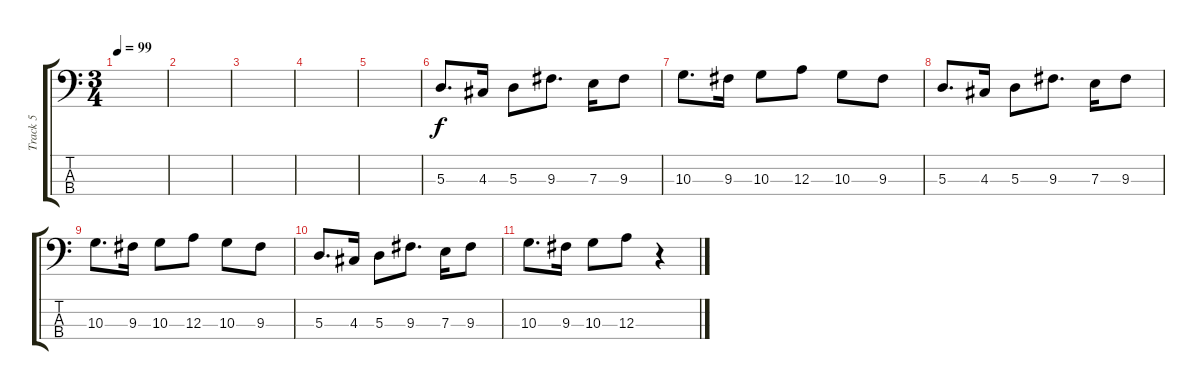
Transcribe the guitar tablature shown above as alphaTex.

\track ("Track 5" "Track 5") {instrument electricbassfinger}
\staff {score tabs}
\tuning (G2 D2 A1 E1) {hide}
\ts (3 4)
\tempo 99
\clef f4
\ks c
|
|
|
|
|
5.3.8{d} 4.3.16 5.3.8 9.3.8{d} 7.3.16 9.3.8 |
10.3.8{d} 9.3.16 10.3.8 12.3.8 10.3.8 9.3.8 |
5.3.8{d} 4.3.16 5.3.8 9.3.8{d} 7.3.16 9.3.8 |
10.3.8{d} 9.3.16 10.3.8 12.3.8 10.3.8 9.3.8 |
5.3.8{d} 4.3.16 5.3.8 9.3.8{d} 7.3.16 9.3.8 |
10.3.8{d} 9.3.16 10.3.8 12.3.8 r.4
